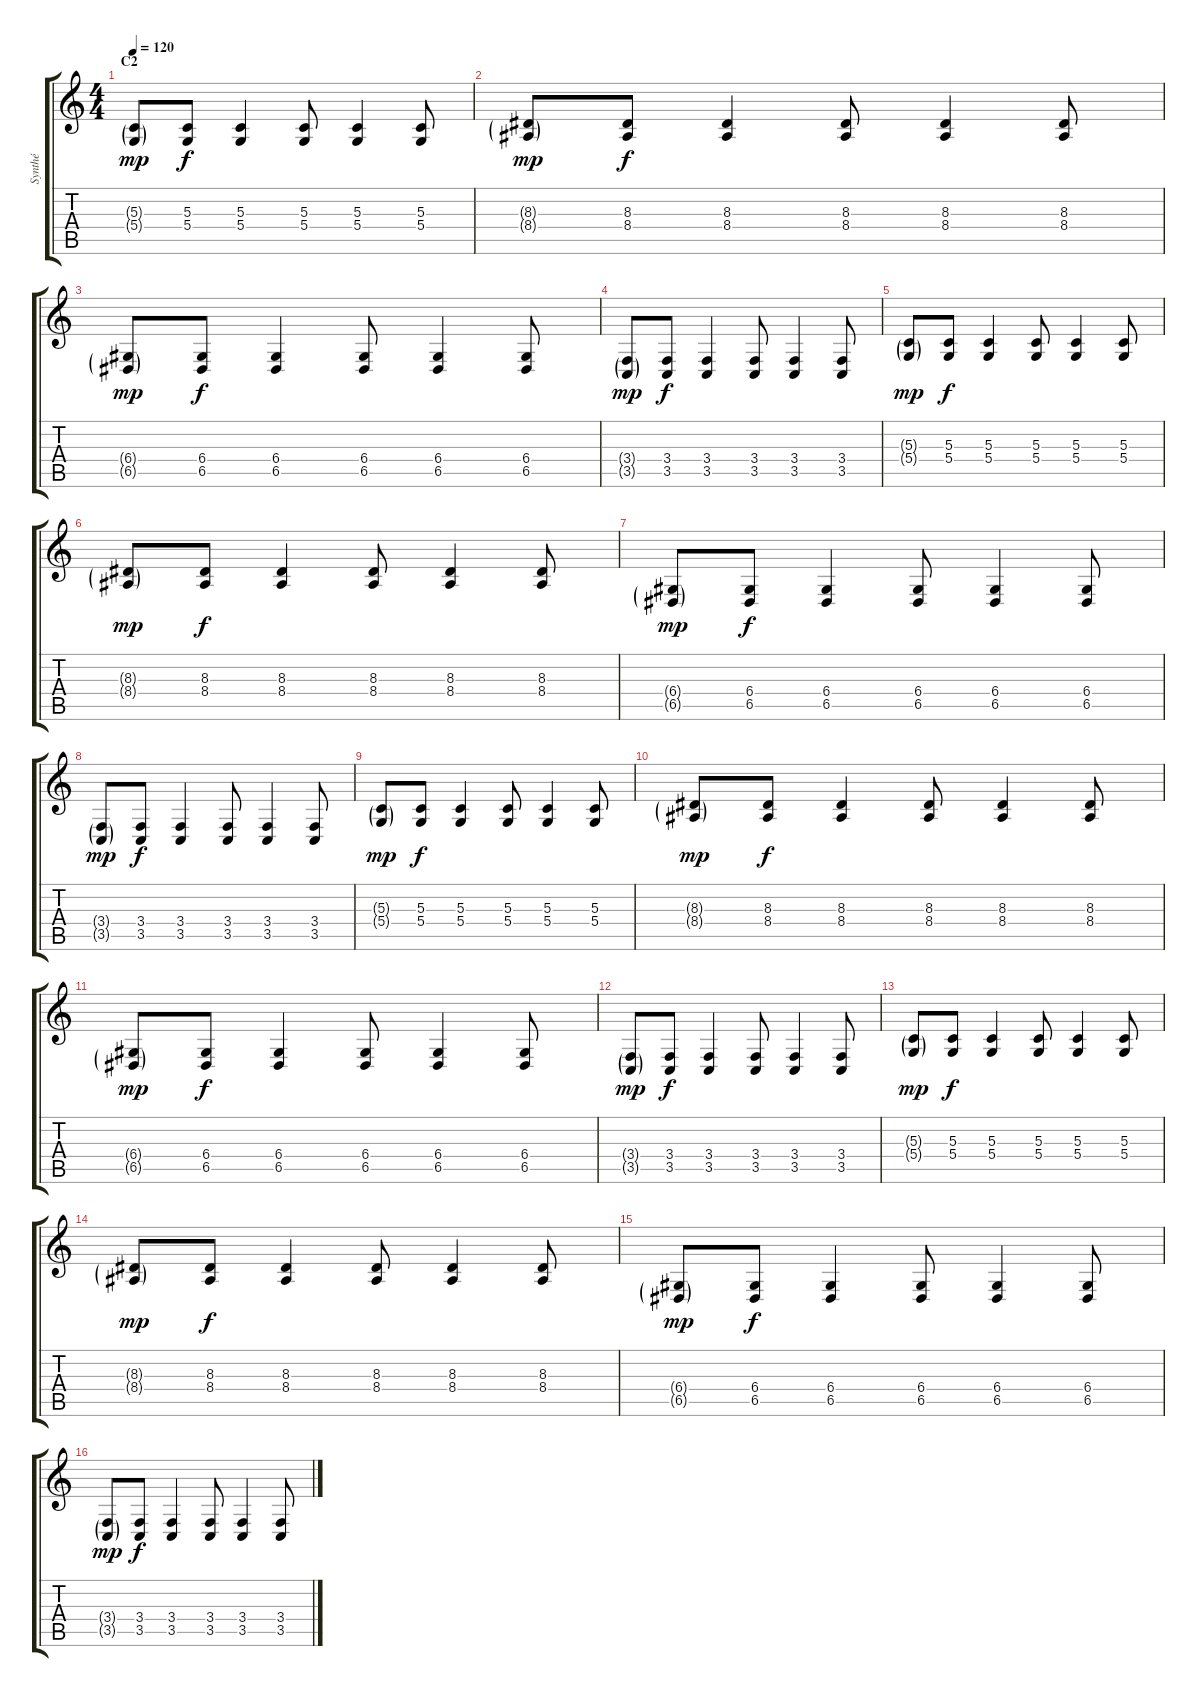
\track ("Synthé" "Synthé") {instrument lead5charang}
\staff {score tabs}
\tuning (E4 B3 G3 D3 A2 E2) {hide}
\ts (4 4)
\section ("" "C2")
\tempo 120
\clef g2
\ks c
(5.3{g} 5.4{g}).8{dy mp} (5.3 5.4).8{dy f} (5.3 5.4).4 (5.3 5.4).8 (5.3 5.4).4 (5.3 5.4).8 |
(8.3{g} 8.4{g}).8{dy mp} (8.3 8.4).8{dy f} (8.3 8.4).4 (8.3 8.4).8 (8.3 8.4).4 (8.3 8.4).8 |
(6.4{g} 6.5{g}).8{dy mp} (6.4 6.5).8{dy f} (6.4 6.5).4 (6.4 6.5).8 (6.4 6.5).4 (6.4 6.5).8 |
(3.4{g} 3.5{g}).8{dy mp} (3.4 3.5).8{dy f} (3.4 3.5).4 (3.4 3.5).8 (3.4 3.5).4 (3.4 3.5).8 |
(5.3{g} 5.4{g}).8{dy mp} (5.3 5.4).8{dy f} (5.3 5.4).4 (5.3 5.4).8 (5.3 5.4).4 (5.3 5.4).8 |
(8.3{g} 8.4{g}).8{dy mp} (8.3 8.4).8{dy f} (8.3 8.4).4 (8.3 8.4).8 (8.3 8.4).4 (8.3 8.4).8 |
(6.4{g} 6.5{g}).8{dy mp} (6.4 6.5).8{dy f} (6.4 6.5).4 (6.4 6.5).8 (6.4 6.5).4 (6.4 6.5).8 |
(3.4{g} 3.5{g}).8{dy mp} (3.4 3.5).8{dy f} (3.4 3.5).4 (3.4 3.5).8 (3.4 3.5).4 (3.4 3.5).8 |
(5.3{g} 5.4{g}).8{dy mp} (5.3 5.4).8{dy f} (5.3 5.4).4 (5.3 5.4).8 (5.3 5.4).4 (5.3 5.4).8 |
(8.3{g} 8.4{g}).8{dy mp} (8.3 8.4).8{dy f} (8.3 8.4).4 (8.3 8.4).8 (8.3 8.4).4 (8.3 8.4).8 |
(6.4{g} 6.5{g}).8{dy mp} (6.4 6.5).8{dy f} (6.4 6.5).4 (6.4 6.5).8 (6.4 6.5).4 (6.4 6.5).8 |
(3.4{g} 3.5{g}).8{dy mp} (3.4 3.5).8{dy f} (3.4 3.5).4 (3.4 3.5).8 (3.4 3.5).4 (3.4 3.5).8 |
(5.3{g} 5.4{g}).8{dy mp} (5.3 5.4).8{dy f} (5.3 5.4).4 (5.3 5.4).8 (5.3 5.4).4 (5.3 5.4).8 |
(8.3{g} 8.4{g}).8{dy mp} (8.3 8.4).8{dy f} (8.3 8.4).4 (8.3 8.4).8 (8.3 8.4).4 (8.3 8.4).8 |
(6.4{g} 6.5{g}).8{dy mp} (6.4 6.5).8{dy f} (6.4 6.5).4 (6.4 6.5).8 (6.4 6.5).4 (6.4 6.5).8 |
(3.4{g} 3.5{g}).8{dy mp} (3.4 3.5).8{dy f} (3.4 3.5).4 (3.4 3.5).8 (3.4 3.5).4 (3.4 3.5).8
